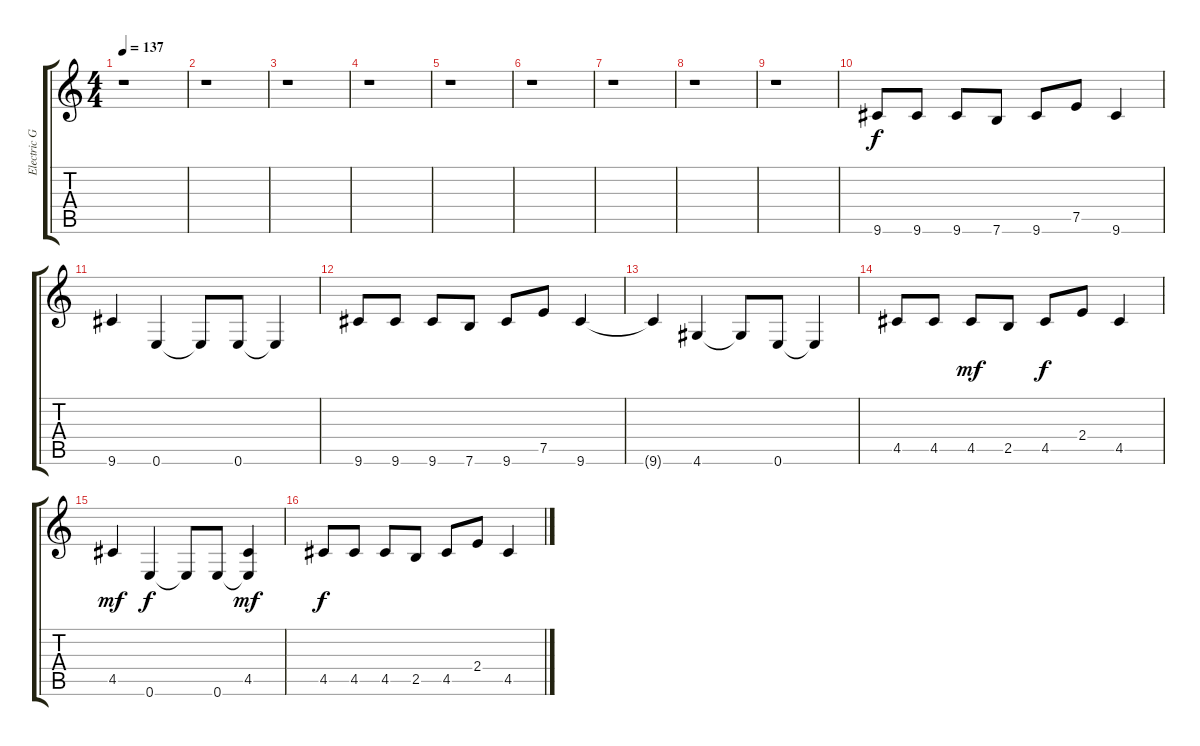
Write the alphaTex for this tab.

\track ("Electric Guitar 2" "Electric G") {instrument distortionguitar}
\staff {score tabs}
\tuning (E4 B3 G3 D3 A2 E2) {hide}
\ts (4 4)
\tempo 137
\clef g2
\ks c
r.1{dy f} |
r.1 |
r.1 |
r.1 |
r.1 |
r.1 |
r.1 |
r.1 |
r.1 |
9.6.8 9.6.8 9.6.8 7.6.8 9.6.8 7.5.8 9.6.4 |
9.6.4 0.6.4 0.6{t}.8 0.6.8 0.6{t}.4 |
9.6.8 9.6.8 9.6.8 7.6.8 9.6.8 7.5.8 9.6.4 |
9.6{t}.4 4.6.4 4.6{t}.8 0.6.8 0.6{t}.4 |
4.5.8 4.5.8 4.5.8{dy mf} 2.5.8 4.5.8{dy f} 2.4.8 4.5.4 |
4.5.4{dy mf} 0.6.4{dy f} 0.6{t}.8 0.6.8 (4.5 0.6{t}).4{dy mf} |
4.5.8{dy f} 4.5.8 4.5.8 2.5.8 4.5.8 2.4.8 4.5.4
